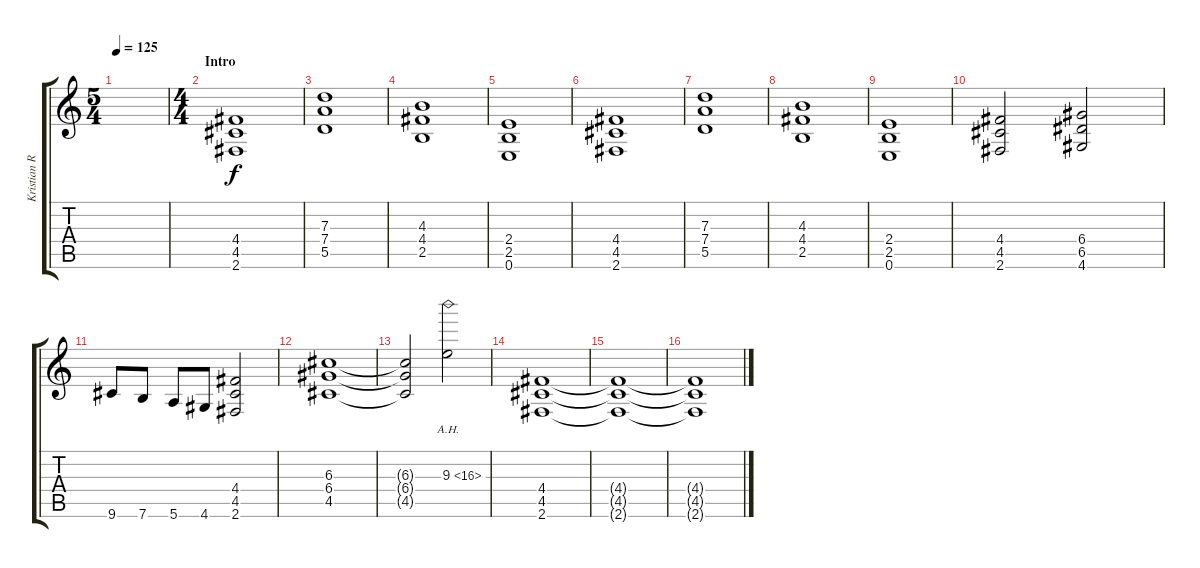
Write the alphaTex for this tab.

\track ("Kristian Ranta" "Kristian R") {instrument distortionguitar}
\staff {score tabs}
\tuning (E4 B3 G3 D3 A2 E2) {hide}
\ts (5 4)
\tempo 125
\clef g2
\ks c
|
\ts (4 4)
\section ("" "Intro")
(4.4 4.5 2.6).1 |
(7.3 7.4 5.5).1 |
(4.3 4.4 2.5).1 |
(2.4 2.5 0.6).1 |
(4.4 4.5 2.6).1 |
(7.3 7.4 5.5).1 |
(4.3 4.4 2.5).1 |
(2.4 2.5 0.6).1 |
(4.4 4.5 2.6).2 (6.4 6.5 4.6).2 |
9.6.8 7.6.8 5.6.8 4.6.8 (4.4 4.5 2.6).2 |
(6.3 6.4 4.5).1 |
(6.3{t} 6.4{t} 4.5{t}).2 9.3{ah 7}.2 |
(4.4 4.5 2.6).1 |
(4.4{t} 4.5{t} 2.6{t}).1 |
(4.4{t} 4.5{t} 2.6{t}).1
